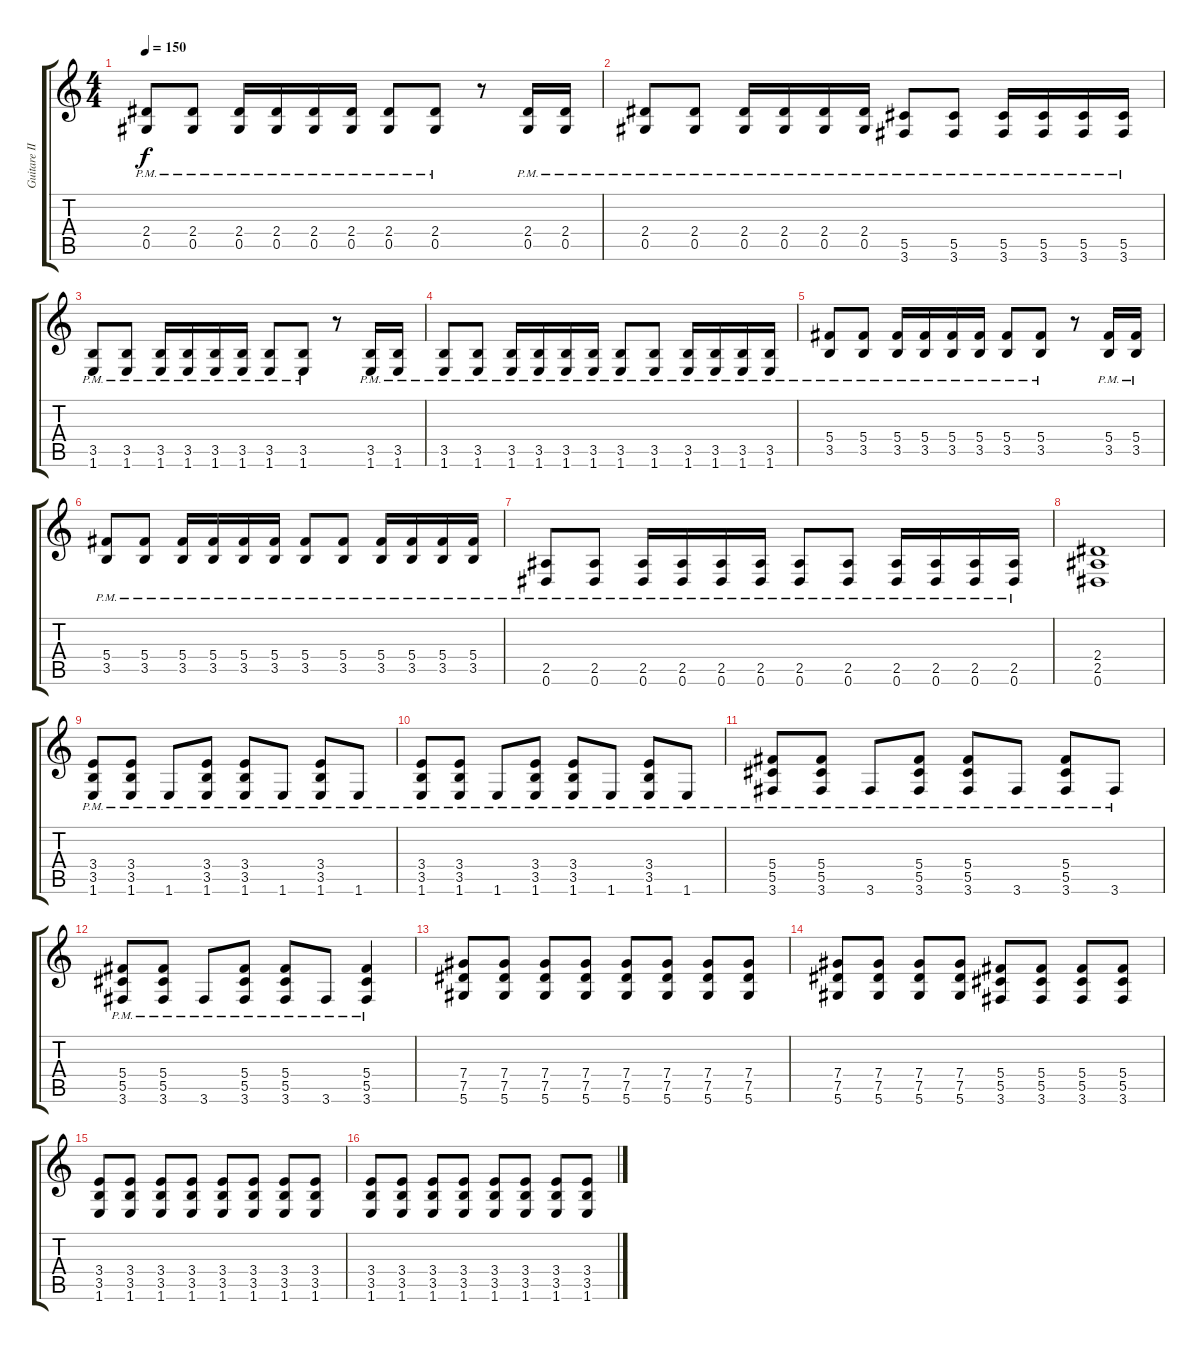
\track ("Guitare II" "Guitare II") {instrument distortionguitar}
\staff {score tabs}
\tuning (Eb4 Bb3 Gb3 Db3 Ab2 Eb2) {hide}
\ts (4 4)
\tempo 150
\clef g2
\ks c
(2.4{pm} 0.5{pm}).8{dy f} (2.4{pm} 0.5{pm}).8 (2.4{pm} 0.5{pm}).16 (2.4{pm} 0.5{pm}).16 (2.4{pm} 0.5{pm}).16 (2.4{pm} 0.5{pm}).16 (2.4{pm} 0.5{pm}).8 (2.4{pm} 0.5{pm}).8 r.8 (2.4{pm} 0.5{pm}).16 (2.4{pm} 0.5{pm}).16 |
(2.4{pm} 0.5{pm}).8 (2.4{pm} 0.5{pm}).8 (2.4{pm} 0.5{pm}).16 (2.4{pm} 0.5{pm}).16 (2.4{pm} 0.5{pm}).16 (2.4{pm} 0.5{pm}).16 (5.5{pm} 3.6{pm}).8 (5.5{pm} 3.6{pm}).8 (5.5{pm} 3.6{pm}).16 (5.5{pm} 3.6{pm}).16 (5.5{pm} 3.6{pm}).16 (5.5{pm} 3.6{pm}).16 |
(3.5{pm} 1.6{pm}).8 (3.5{pm} 1.6{pm}).8 (3.5{pm} 1.6{pm}).16 (3.5{pm} 1.6{pm}).16 (3.5{pm} 1.6{pm}).16 (3.5{pm} 1.6{pm}).16 (3.5{pm} 1.6{pm}).8 (3.5{pm} 1.6{pm}).8 r.8 (3.5{pm} 1.6{pm}).16 (3.5{pm} 1.6{pm}).16 |
(3.5{pm} 1.6{pm}).8 (3.5{pm} 1.6{pm}).8 (3.5{pm} 1.6{pm}).16 (3.5{pm} 1.6{pm}).16 (3.5{pm} 1.6{pm}).16 (3.5{pm} 1.6{pm}).16 (3.5{pm} 1.6{pm}).8 (3.5{pm} 1.6{pm}).8 (3.5{pm} 1.6{pm}).16 (3.5{pm} 1.6{pm}).16 (3.5{pm} 1.6{pm}).16 (3.5{pm} 1.6{pm}).16 |
(5.4{pm} 3.5{pm}).8 (5.4{pm} 3.5{pm}).8 (5.4{pm} 3.5{pm}).16 (5.4{pm} 3.5{pm}).16 (5.4{pm} 3.5{pm}).16 (5.4{pm} 3.5{pm}).16 (5.4{pm} 3.5{pm}).8 (5.4{pm} 3.5{pm}).8 r.8 (5.4{pm} 3.5{pm}).16 (5.4{pm} 3.5{pm}).16 |
(5.4{pm} 3.5{pm}).8 (5.4{pm} 3.5{pm}).8 (5.4{pm} 3.5{pm}).16 (5.4{pm} 3.5{pm}).16 (5.4{pm} 3.5{pm}).16 (5.4{pm} 3.5{pm}).16 (5.4{pm} 3.5{pm}).8 (5.4{pm} 3.5{pm}).8 (5.4{pm} 3.5{pm}).16 (5.4{pm} 3.5{pm}).16 (5.4 3.5{pm}).16 (5.4{pm} 3.5{pm}).16 |
(2.5{pm} 0.6{pm}).8 (2.5{pm} 0.6{pm}).8 (2.5{pm} 0.6{pm}).16 (2.5{pm} 0.6{pm}).16 (2.5{pm} 0.6{pm}).16 (2.5{pm} 0.6{pm}).16 (2.5{pm} 0.6{pm}).8 (2.5{pm} 0.6{pm}).8 (2.5{pm} 0.6{pm}).16 (2.5{pm} 0.6{pm}).16 (2.5{pm} 0.6{pm}).16 (2.5{pm} 0.6{pm}).16 |
(2.4 2.5 0.6).1 |
(3.4{pm} 3.5{pm} 1.6{pm}).8 (3.4{pm} 3.5{pm} 1.6{pm}).8 1.6{pm}.8 (3.4{pm} 3.5{pm} 1.6{pm}).8 (3.4{pm} 3.5{pm} 1.6{pm}).8 1.6{pm}.8 (3.4{pm} 3.5{pm} 1.6{pm}).8 1.6{pm}.8 |
(3.4{pm} 3.5{pm} 1.6{pm}).8 (3.4{pm} 3.5{pm} 1.6{pm}).8 1.6{pm}.8 (3.4{pm} 3.5{pm} 1.6{pm}).8 (3.4{pm} 3.5{pm} 1.6{pm}).8 1.6{pm}.8 (3.4{pm} 3.5{pm} 1.6{pm}).8 1.6{pm}.8 |
(5.4{pm} 5.5{pm} 3.6{pm}).8 (5.4{pm} 5.5{pm} 3.6{pm}).8 3.6{pm}.8 (5.4{pm} 5.5{pm} 3.6{pm}).8 (5.4{pm} 5.5{pm} 3.6{pm}).8 3.6{pm}.8 (5.4{pm} 5.5{pm} 3.6{pm}).8 3.6{pm}.8 |
(5.4{pm} 5.5{pm} 3.6{pm}).8 (5.4{pm} 5.5{pm} 3.6{pm}).8 3.6{pm}.8 (5.4{pm} 5.5{pm} 3.6{pm}).8 (5.4{pm} 5.5{pm} 3.6{pm}).8 3.6{pm}.8 (5.4{pm} 5.5{pm} 3.6{pm}).4 |
(7.4 7.5 5.6).8 (7.4 7.5 5.6).8 (7.4 7.5 5.6).8 (7.4 7.5 5.6).8 (7.4 7.5 5.6).8 (7.4 7.5 5.6).8 (7.4 7.5 5.6).8 (7.4 7.5 5.6).8 |
(7.4 7.5 5.6).8 (7.4 7.5 5.6).8 (7.4 7.5 5.6).8 (7.4 7.5 5.6).8 (5.4 5.5 3.6).8 (5.4 5.5 3.6).8 (5.4 5.5 3.6).8 (5.4 5.5 3.6).8 |
(3.4 3.5 1.6).8 (3.4 3.5 1.6).8 (3.4 3.5 1.6).8 (3.4 3.5 1.6).8 (3.4 3.5 1.6).8 (3.4 3.5 1.6).8 (3.4 3.5 1.6).8 (3.4 3.5 1.6).8 |
(3.4 3.5 1.6).8 (3.4 3.5 1.6).8 (3.4 3.5 1.6).8 (3.4 3.5 1.6).8 (3.4 3.5 1.6).8 (3.4 3.5 1.6).8 (3.4 3.5 1.6).8 (3.4 3.5 1.6).8
